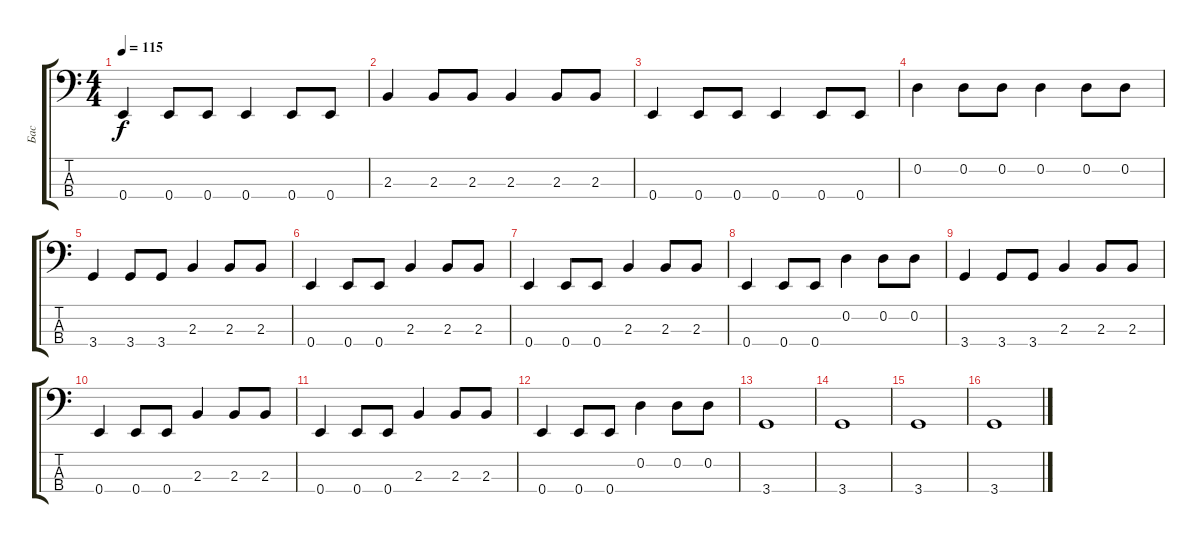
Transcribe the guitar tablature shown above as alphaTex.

\track ("Бас" "Бас") {instrument electricbasspick}
\staff {score tabs}
\tuning (G2 D2 A1 E1) {hide}
\ts (4 4)
\tempo 115
\clef f4
\ks c
0.4.4{dy f} 0.4.8 0.4.8 0.4.4 0.4.8 0.4.8 |
2.3.4 2.3.8 2.3.8 2.3.4 2.3.8 2.3.8 |
0.4.4 0.4.8 0.4.8 0.4.4 0.4.8 0.4.8 |
0.2.4 0.2.8 0.2.8 0.2.4 0.2.8 0.2.8 |
3.4.4 3.4.8 3.4.8 2.3.4 2.3.8 2.3.8 |
0.4.4 0.4.8 0.4.8 2.3.4 2.3.8 2.3.8 |
0.4.4 0.4.8 0.4.8 2.3.4 2.3.8 2.3.8 |
0.4.4 0.4.8 0.4.8 0.2.4 0.2.8 0.2.8 |
3.4.4 3.4.8 3.4.8 2.3.4 2.3.8 2.3.8 |
0.4.4 0.4.8 0.4.8 2.3.4 2.3.8 2.3.8 |
0.4.4 0.4.8 0.4.8 2.3.4 2.3.8 2.3.8 |
0.4.4 0.4.8 0.4.8 0.2.4 0.2.8 0.2.8 |
3.4.1 |
3.4.1 |
3.4.1 |
3.4.1
